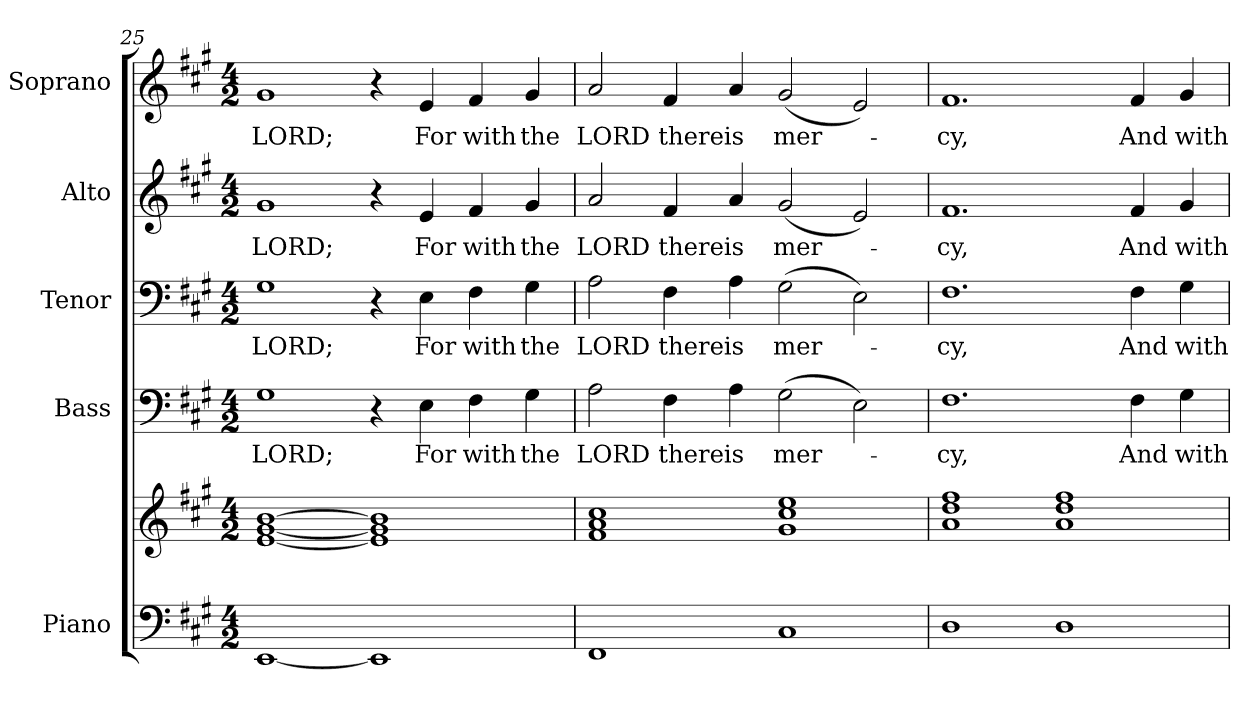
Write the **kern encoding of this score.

**kern	**kern	**kern	**text	**kern	**text	**kern	**text	**kern	**text
*part5	*part5	*part4	*part4	*part3	*part3	*part2	*part2	*part1	*part1
*staff6	*staff5	*staff4	*staff4	*staff3	*staff3	*staff2	*staff2	*staff1	*staff1
*I"Piano	*	*I"Bass	*	*I"Tenor	*	*I"Alto	*	*I"Soprano	*
*I'Pno.	*	*I'B.	*	*I'T.	*	*I'A.	*	*I'S.	*
!!LO:PB:g=z
*clefF4	*clefG2	*clefF4	*	*clefF4	*	*clefG2	*	*clefG2	*
*k[f#c#g#]	*k[f#c#g#]	*k[f#c#g#]	*	*k[f#c#g#]	*	*k[f#c#g#]	*	*k[f#c#g#]	*
*A:	*A:	*A:	*	*A:	*	*A:	*	*A:	*
*M4/2	*M4/2	*M4/2	*	*M4/2	*	*M4/2	*	*M4/2	*
=25	=25	=25	=25	=25	=25	=25	=25	=25	=25
!	!	!	!LO:LY:b:color=#000000	!	!	!	!	!	!
!	!	!	!	!	!LO:LY:b:color=#000000	!	!	!	!
!	!	!	!	!	!	!	!LO:LY:b:color=#000000	!	!
!	!	!	!	!	!	!	!	!	!LO:LY:b:color=#000000
[<1EEi	[<1ei [<1g#i [>1bi	1G#i	LORD;	1G#i	LORD;	1g#i	LORD;	1g#i	LORD;
1EEi]	1ei] 1g#i] 1bi]	4r	.	4r	.	4r	.	4r	.
!	!	!	!LO:LY:b:color=#000000	!	!	!	!	!	!
!	!	!	!	!	!LO:LY:b:color=#000000	!	!	!	!
!	!	!	!	!	!	!	!LO:LY:b:color=#000000	!	!
!	!	!	!	!	!	!	!	!	!LO:LY:b:color=#000000
.	.	4Ei\	For	4Ei\	For	4ei/	For	4ei/	For
!	!	!	!LO:LY:b:color=#000000	!	!	!	!	!	!
!	!	!	!	!	!LO:LY:b:color=#000000	!	!	!	!
!	!	!	!	!	!	!	!LO:LY:b:color=#000000	!	!
!	!	!	!	!	!	!	!	!	!LO:LY:b:color=#000000
.	.	4F#i\	with	4F#i\	with	4f#i/	with	4f#i/	with
!	!	!	!LO:LY:b:color=#000000	!	!	!	!	!	!
!	!	!	!	!	!LO:LY:b:color=#000000	!	!	!	!
!	!	!	!	!	!	!	!LO:LY:b:color=#000000	!	!
!	!	!	!	!	!	!	!	!	!LO:LY:b:color=#000000
.	.	4G#i\	the	4G#i\	the	4g#i/	the	4g#i/	the
=26	=26	=26	=26	=26	=26	=26	=26	=26	=26
!	!	!	!LO:LY:b:color=#000000	!	!	!	!	!	!
!	!	!	!	!	!LO:LY:b:color=#000000	!	!	!	!
!	!	!	!	!	!	!	!LO:LY:b:color=#000000	!	!
!	!	!	!	!	!	!	!	!	!LO:LY:b:color=#000000
1FF#i	1f#i 1ai 1cc#i	2Ai\	LORD	2Ai\	LORD	2ai/	LORD	2ai/	LORD
!	!	!	!LO:LY:b:color=#000000	!	!	!	!	!	!
!	!	!	!	!	!LO:LY:b:color=#000000	!	!	!	!
!	!	!	!	!	!	!	!LO:LY:b:color=#000000	!	!
!	!	!	!	!	!	!	!	!	!LO:LY:b:color=#000000
.	.	4F#i\	there	4F#i\	there	4f#i/	there	4f#i/	there
!	!	!	!LO:LY:b:color=#000000	!	!	!	!	!	!
!	!	!	!	!	!LO:LY:b:color=#000000	!	!	!	!
!	!	!	!	!	!	!	!LO:LY:b:color=#000000	!	!
!	!	!	!	!	!	!	!	!	!LO:LY:b:color=#000000
.	.	4Ai\	is	4Ai\	is	4ai/	is	4ai/	is
!	!	!	!LO:LY:b:color=#000000	!	!	!	!	!	!
!	!	!	!	!	!LO:LY:b:color=#000000	!	!	!	!
!	!	!	!	!	!	!	!LO:LY:b:color=#000000	!	!
!	!	!	!	!	!	!	!	!	!LO:LY:b:color=#000000
1C#i	1g#i 1cc#i 1eei	(2G#i\	mer-	(2G#i\	mer-	(2g#i/	mer-	(2g#i/	mer-
.	.	2Ei\)	.	2Ei\)	.	2ei/)	.	2ei/)	.
!!LO:PB:g=z
=27	=27	=27	=27	=27	=27	=27	=27	=27	=27
!	!	!	!LO:LY:b:color=#000000	!	!	!	!	!	!
!	!	!	!	!	!LO:LY:b:color=#000000	!	!	!	!
!	!	!	!	!	!	!	!LO:LY:b:color=#000000	!	!
!	!	!	!	!	!	!	!	!	!LO:LY:b:color=#000000
1Di	1ai 1ddi 1ff#i	1.F#i	-cy,	1.F#i	-cy,	1.f#i	-cy,	1.f#i	-cy,
1Di	1ai 1ddi 1ff#i	.	.	.	.	.	.	.	.
!	!	!	!LO:LY:b:color=#000000	!	!	!	!	!	!
!	!	!	!	!	!LO:LY:b:color=#000000	!	!	!	!
!	!	!	!	!	!	!	!LO:LY:b:color=#000000	!	!
!	!	!	!	!	!	!	!	!	!LO:LY:b:color=#000000
.	.	4F#i\	And	4F#i\	And	4f#i/	And	4f#i/	And
!	!	!	!LO:LY:b:color=#000000	!	!	!	!	!	!
!	!	!	!	!	!LO:LY:b:color=#000000	!	!	!	!
!	!	!	!	!	!	!	!LO:LY:b:color=#000000	!	!
!	!	!	!	!	!	!	!	!	!LO:LY:b:color=#000000
.	.	4G#i\	with	4G#i\	with	4g#i/	with	4g#i/	with
=	=	=	=	=	=	=	=	=	=
*-	*-	*-	*-	*-	*-	*-	*-	*-	*-
